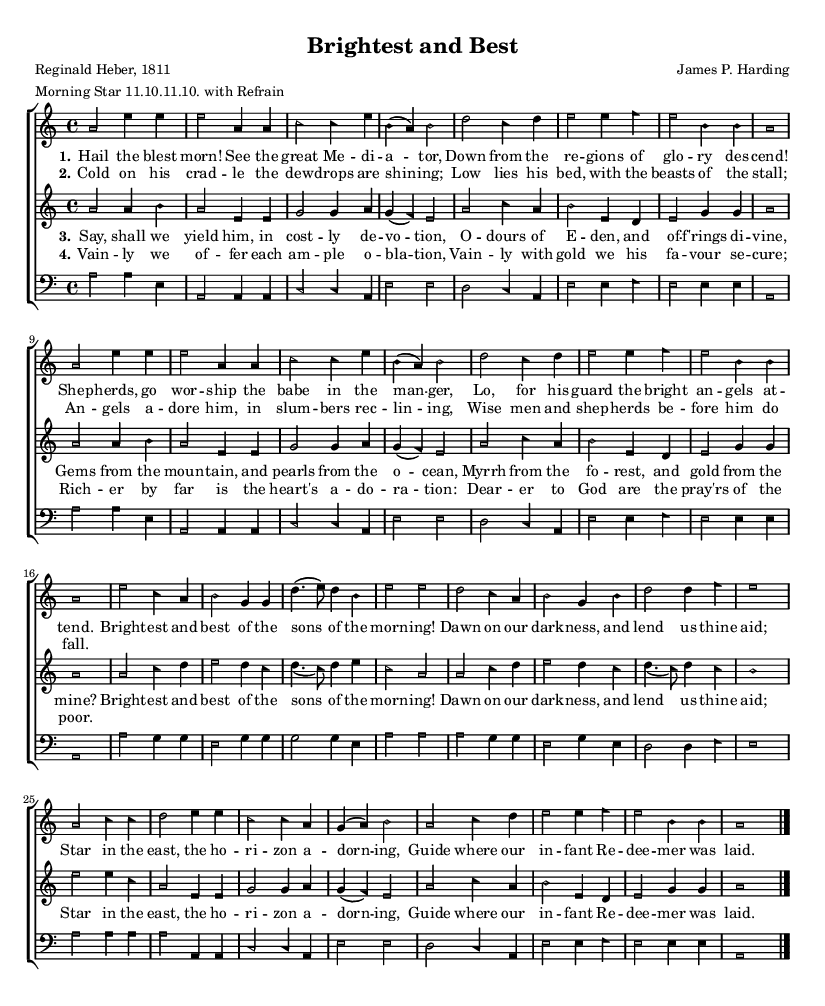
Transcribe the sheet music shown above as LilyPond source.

\header {
  filename = "brightest.ly"
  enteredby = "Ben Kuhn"
  composer = "James P. Harding"
  arranger = ""
  poet = "Reginald Heber, 1811"
  date ="1830"
  title = "Brightest and Best"
  metre = "Morning Star 11.10.11.10. with Refrain"
  meter = \metre
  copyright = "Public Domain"
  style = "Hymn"
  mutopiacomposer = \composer
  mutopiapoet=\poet
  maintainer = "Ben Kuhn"
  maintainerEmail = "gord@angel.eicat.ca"
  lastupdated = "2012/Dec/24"
  see_also = "Star in the East"
}

\version "2.14.2"

\include "header.ly"

global= {
  \preamble
  \time 4/4
  \key a \minor
  #(set-global-staff-size 12)
}

sop = \context Voice = "sop"    {
  \voiceOne
  \stemNeutral
  \sacredHarpHeadsMinor
  a'2 e''4 e'' e''2 a'4 a' c''2 c''4 e'' b' (a') b'2
  d''2 c''4 d'' e''2 e''4 f'' e''2 b'4 b' a'1
  a'2 e''4 e'' e''2 a'4 a' c''2 c''4 e'' b' (a') b'2
  d''2 c''4 d'' e''2 e''4 f'' e''2 b'4 b' a'1

  e''2 c''4 a' b'2 g'4 g' d''4. (e''8) d''4 b' e''2 e''
  d''2 c''4 a' b'2 g'4 b'4 d''2 d''4 f'' e''1
  a'2 c''4 c'' d''2 e''4 e'' c''2 c''4 a' g' (a') b'2
  a' c''4 d'' e''2 e''4 f'' e''2 b'4 b' a'1
  \bar "|."
}

alto=\context Voice = "alto"   {
  \voiceTwo
  \stemNeutral
  \sacredHarpHeadsMinor
  a'2 a'4 b' a'2 e'4 e' g'2 g'4 a' g' (f') e'2
  a'2 c''4 a' b'2 e'4 d' e'2 g'4 g' a'1
  a'2 a'4 b' a'2 e'4 e' g'2 g'4 a' g' (f') e'2
  a'2 c''4 a' b'2 e'4 d' e'2 g'4 g' a'1

  a'2 c''4 d'' e''2 d''4 c'' d''4. (c''8) d''4 e'' c''2 a'
  a'2 c''4 d'' e''2 d''4 c'' d''4. (c''8) d''4 c'' b'1
  e''2 e''4 c'' a'2 e'4 e' g'2 g'4 a' g'4 (f') e'2
  a'2 c''4 a' b'2 e'4 d' e'2 g'4 g' a'1
}

tenor = \context Voice = "tenor"   {
  \voiceThree
  \stemNeutral
  \sacredHarpHeadsMinor
  a2 a4 e a,2 a,4 a, c2 c4 a, e2 e
  d c4 a, e2 e4 f e2 e4 e a,1
  a2 a4 e a,2 a,4 a, c2 c4 a, e2 e
  d c4 a, e2 e4 f e2 e4 e a,1

  a2 g4 g e2 g4 g g2 g4 e a2 a
  a2 g4 g e2 g4 e4 d2 d4 f e1
  a2 a4 a a2 a,4 a, c2 c4 a,4 e2
  e d2 c4 a, e2 e4 f e2 e4 e a,1
}

bass = \context Voice = "bass"   {
  \voiceTwo
}

accomp=\chordmode {

}



stanzaa = \lyricmode {
  Hail the blest morn! See the great Me -- di -- a -- tor,
  Down from the re -- gions of glo -- ry des -- cend!
  Shep -- herds, go wor -- ship the babe in the man -- ger,
  Lo, for his guard the bright an -- gels at -- tend.

  Bright -- est and best of the sons of the morn -- ing!
  Dawn on our dark -- ness, and lend us thine aid;
  Star in the east, the ho -- ri -- zon a -- dorn -- ing,
  Guide where our in -- fant Re -- dee -- mer was laid.
}
stanzab = \lyricmode {
  Cold on his crad -- le the dew -- drops are shin -- ing;
  Low lies his bed, with the beasts of the stall;
  An -- gels a -- dore him, in slum -- bers rec -- lin -- ing,
  Wise men and shep -- herds be -- fore him do fall.
}
stanzac = \lyricmode {
  Say, shall we yield him, in cost -- ly de -- vo -- tion,
  O -- dours of E -- den, and of -- f'rings di -- vine,
  Gems from the moun -- tain, and pearls from the o -- cean,
  Myrrh from the fo -- rest, and gold from the mine?

  Bright -- est and best of the sons of the morn -- ing!
  Dawn on our dark -- ness, and lend us thine aid;
  Star in the east, the ho -- ri -- zon a -- dorn -- ing,
  Guide where our in -- fant Re -- dee -- mer was laid.
}
stanzad = \lyricmode {
  Vain -- ly we of -- fer each am -- ple o -- bla -- tion,
  Vain -- ly with gold we his fa -- vour se -- cure;
  Rich -- er by far is the heart's a -- do -- ra -- tion:
  Dear -- er to God are the pray'rs of the poor.
}
stanzae = \lyricmode {

}
stanzaf = \lyricmode {

}

\score {
  \context ChoirStaff <<
    \context ChordNames \accomp
    \unset ChoirStaff.melismaBusyProperties
    \context Staff ="sopStaff"  { \clef "G" <<
      \global
      \sop
    >>}

    \lyricsto "sop" \context Lyrics = "stanza-1" {
      \set stanza = "1."
      \stanzaa }
    \lyricsto "sop" \context Lyrics = "stanza-2" {
      \set stanza = "2."
      \stanzab }

    \context Staff ="altoStaff"  { \clef "G" <<
      \global
      \alto
    >>}

    \lyricsto "sop" \context Lyrics = "stanza-3" {
      \set stanza = "3."
      \stanzac }
    \lyricsto "sop" \context Lyrics = "stanza-4" {
      \set stanza = "4."
      \stanzad }

    \context Staff = "tenorStaff"  { \clef "F"<<
      \global
      \tenor
      \bass
    >>}
  >>
  \layout{
    indent = 0.0\pt
    \context {
      \ChordNames
      \override ChordName  #'style = #'american
      chordChanges = ##t
    }
  }
}
